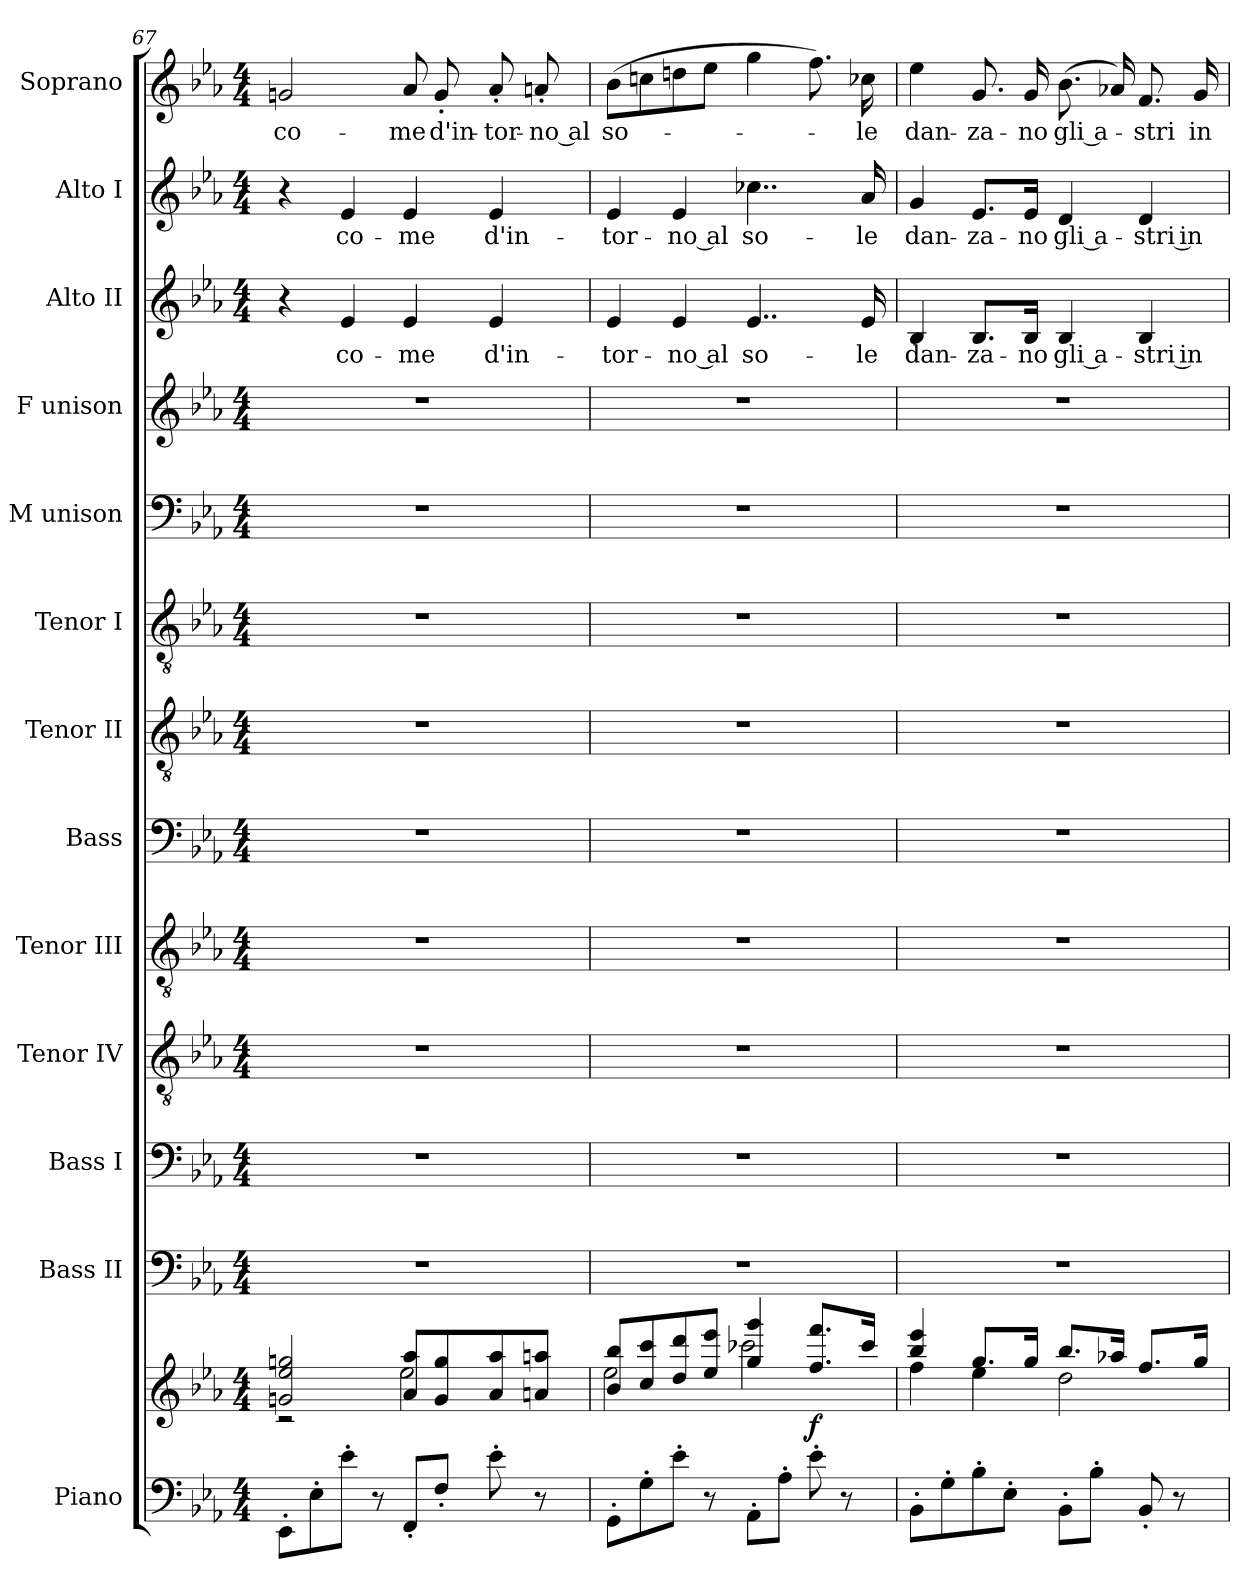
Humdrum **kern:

**kern	**kern	**dynam	**kern	**kern	**kern	**kern	**kern	**kern	**kern	**kern	**kern	**kern	**text	**kern	**text	**kern	**text
*part13	*part13	*part13	*part12	*part11	*part10	*part9	*part8	*part7	*part6	*part5	*part4	*part3	*part3	*part2	*part2	*part1	*part1
*staff14	*staff13	*staff13/14	*staff12	*staff11	*staff10	*staff9	*staff8	*staff7	*staff6	*staff5	*staff4	*staff3	*staff3	*staff2	*staff2	*staff1	*staff1
*I"Piano	*	*	*I"Bass II	*I"Bass I	*I"Tenor IV	*I"Tenor III	*I"Bass	*I"Tenor II	*I"Tenor I	*I"M unison	*I"F unison	*I"Alto II	*	*I"Alto I	*	*I"Soprano	*
*	*	*	*I'B.II	*I'B.I	*I'T.IV	*I'T.III	*I'B.	*I'T.II	*I'T.I	*I'M.u.	*I'F.u.	*I'A.II	*	*I'A.I	*	*I'S.	*
*clefF4	*clefG2	*	*clefF4	*clefF4	*clefGv2	*clefGv2	*clefF4	*clefGv2	*clefGv2	*clefF4	*clefG2	*clefG2	*	*clefG2	*	*clefG2	*
*k[b-e-a-]	*k[b-e-a-]	*	*k[b-e-a-]	*k[b-e-a-]	*k[b-e-a-]	*k[b-e-a-]	*k[b-e-a-]	*k[b-e-a-]	*k[b-e-a-]	*k[b-e-a-]	*k[b-e-a-]	*k[b-e-a-]	*	*k[b-e-a-]	*	*k[b-e-a-]	*
*M4/4	*M4/4	*	*M4/4	*M4/4	*M4/4	*M4/4	*M4/4	*M4/4	*M4/4	*M4/4	*M4/4	*M4/4	*	*M4/4	*	*M4/4	*
=67	=67	=67	=67	=67	=67	=67	=67	=67	=67	=67	=67	=67	=67	=67	=67	=67	=67
*	*^	*	*	*	*	*	*	*	*	*	*	*	*	*	*	*	*
!	!	!	!	!	!	!	!	!	!	!	!	!	!	!	!	!	!	!LO:LY:b
8EE-'\L	2gn/ 2ee-/ 2ggn/	2rc	.	1r	1r	1r	1r	1r	1r	1r	1r	1r	4r	.	4r	.	2gn/	co-
8E-'\	.	.	.	.	.	.	.	.	.	.	.	.	.	.	.	.	.	.
!	!	!	!	!	!	!	!	!	!	!	!	!	!	!LO:LY:b	!	!LO:LY:b	!	!
8e-'\J	.	.	.	.	.	.	.	.	.	.	.	.	4e-/	co-	4e-/	co-	.	.
8r	.	.	.	.	.	.	.	.	.	.	.	.	.	.	.	.	.	.
!	!	!	!	!	!	!	!	!	!	!	!	!	!	!LO:LY:b	!	!LO:LY:b	!	!LO:LY:b
8FF'/L	8a-/ 8aa-/L	2ee-\	.	.	.	.	.	.	.	.	.	.	4e-/	-me	4e-/	-me	8a-/	-me
!	!	!	!	!	!	!	!	!	!	!	!	!	!	!	!	!	!	!LO:LY:b
8F'/J	8g/ 8gg/	.	.	.	.	.	.	.	.	.	.	.	.	.	.	.	8g'/	d'in-
!	!	!	!	!	!	!	!	!	!	!	!	!	!	!LO:LY:b	!	!LO:LY:b	!	!LO:LY:b
8e-'\	8a-/ 8aa-/	.	.	.	.	.	.	.	.	.	.	.	4e-/	d'in-	4e-/	d'in-	8a-'/	-tor-
!	!	!	!	!	!	!	!	!	!	!	!	!	!	!	!	!	!	!LO:LY:b
8r	8an/ 8aan/J	.	.	.	.	.	.	.	.	.	.	.	.	.	.	.	8an'/	no al
!!LO:PB:g=z
=68	=68	=68	=68	=68	=68	=68	=68	=68	=68	=68	=68	=68	=68	=68	=68	=68	=68	=68
!	!	!	!	!	!	!	!	!	!	!	!	!	!	!LO:LY:b	!	!LO:LY:b	!	!LO:LY:b
8GG'\L	8b-/ 8bb-/L	2ee-\	.	1r	1r	1r	1r	1r	1r	1r	1r	1r	4e-/	-tor-	4e-/	-tor-	(>8b-\L	so-
8G'\	8cc/ 8ccc/	.	.	.	.	.	.	.	.	.	.	.	.	.	.	.	8ccn\	.
!	!	!	!	!	!	!	!	!	!	!	!	!	!	!LO:LY:b	!	!LO:LY:b	!	!
8e-'\J	8dd/ 8ddd/	.	.	.	.	.	.	.	.	.	.	.	4e-/	no al	4e-/	no al	8ddn\	.
8r	8ee-/ 8eee-/J	.	.	.	.	.	.	.	.	.	.	.	.	.	.	.	8ee-\J	.
!	!	!	!	!	!	!	!	!	!	!	!	!	!	!LO:LY:b	!	!LO:LY:b	!	!
8AA-'\L	4gg/ 4ggg/	2ccc-X\	.	.	.	.	.	.	.	.	.	.	4..e-/	so-	4..cc-X\	so-	4gg\	.
8A-'\J	.	.	.	.	.	.	.	.	.	.	.	.	.	.	.	.	.	.
!	!	!	!LO:DY:a=2	!	!	!	!	!	!	!	!	!	!	!	!	!	!	!
8e-'\	8.ff/ 8.fff/L	.	f	.	.	.	.	.	.	.	.	.	.	.	.	.	8.ff\)	.
8r	.	.	.	.	.	.	.	.	.	.	.	.	.	.	.	.	.	.
!	!	!	!	!	!	!	!	!	!	!	!	!	!	!LO:LY:b	!	!LO:LY:b	!	!LO:LY:b
.	16ccc-/Jk	.	.	.	.	.	.	.	.	.	.	.	16e-/	-le	16a-/	-le	16cc-X\	-le
=69	=69	=69	=69	=69	=69	=69	=69	=69	=69	=69	=69	=69	=69	=69	=69	=69	=69	=69
!	!	!	!	!	!	!	!	!	!	!	!	!	!	!LO:LY:b	!	!LO:LY:b	!	!LO:LY:b
8BB-'\L	4bb-/ 4eee-/	4ff\	.	1r	1r	1r	1r	1r	1r	1r	1r	1r	4B-/	dan-	4g/	dan-	4ee-\	dan-
8G'\	.	.	.	.	.	.	.	.	.	.	.	.	.	.	.	.	.	.
!	!	!	!	!	!	!	!	!	!	!	!	!	!	!LO:LY:b	!	!LO:LY:b	!	!LO:LY:b
8B-'\	8.gg/L	4ee-\	.	.	.	.	.	.	.	.	.	.	8.B-/L	-za-	8.e-/L	-za-	8.g/	-za-
8E-'\J	.	.	.	.	.	.	.	.	.	.	.	.	.	.	.	.	.	.
!	!	!	!	!	!	!	!	!	!	!	!	!	!	!LO:LY:b	!	!LO:LY:b	!	!LO:LY:b
.	16gg/Jk	.	.	.	.	.	.	.	.	.	.	.	16B-/Jk	-no	16e-/Jk	-no	16g/	-no
!	!	!	!	!	!	!	!	!	!	!	!	!	!	!LO:LY:b	!	!LO:LY:b	!	!LO:LY:b
8BB-'\L	8.bb-/L	2dd\	.	.	.	.	.	.	.	.	.	.	4B-/	gli a-	4d/	gli a-	(8.b-\	gli a-
8B-'\J	.	.	.	.	.	.	.	.	.	.	.	.	.	.	.	.	.	.
.	16aa-X/Jk	.	.	.	.	.	.	.	.	.	.	.	.	.	.	.	16a-X/)	.
!	!	!	!	!	!	!	!	!	!	!	!	!	!	!LO:LY:b	!	!LO:LY:b	!	!LO:LY:b
8BB-'/	8.ff/L	.	.	.	.	.	.	.	.	.	.	.	4B-/	stri in	4d/	stri in	8.f/	-stri
8r	.	.	.	.	.	.	.	.	.	.	.	.	.	.	.	.	.	.
!	!	!	!	!	!	!	!	!	!	!	!	!	!	!	!	!	!	!LO:LY:b
.	16gg/Jk	.	.	.	.	.	.	.	.	.	.	.	.	.	.	.	16g/	in
*	*v	*v	*	*	*	*	*	*	*	*	*	*	*	*	*	*	*	*
=	=	=	=	=	=	=	=	=	=	=	=	=	=	=	=	=	=
*-	*-	*-	*-	*-	*-	*-	*-	*-	*-	*-	*-	*-	*-	*-	*-	*-	*-
